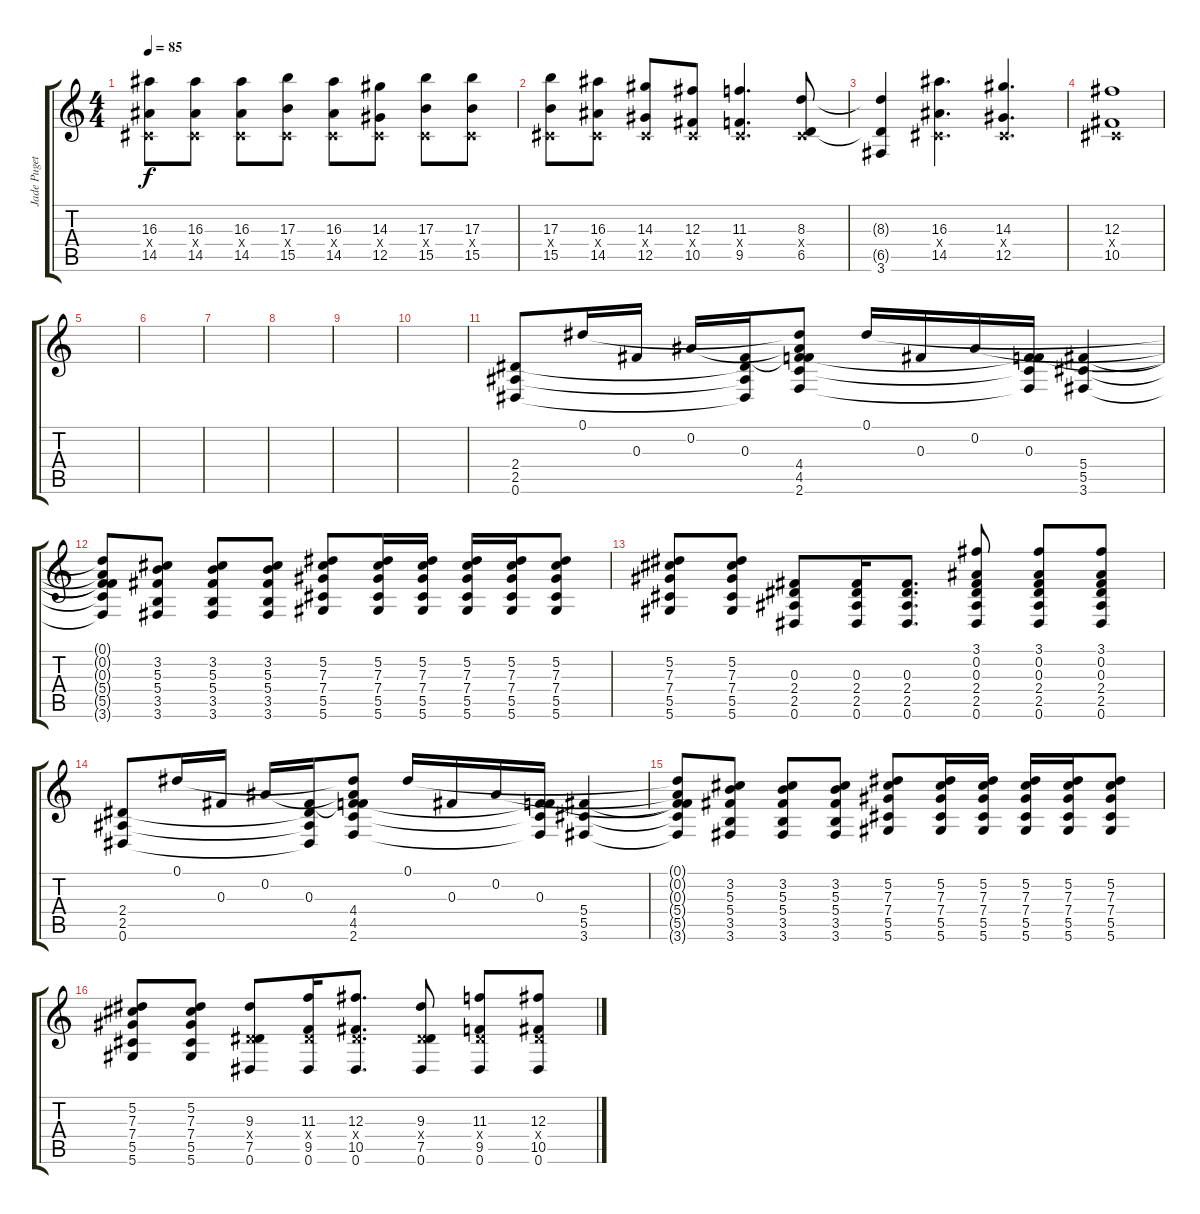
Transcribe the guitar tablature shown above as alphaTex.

\track ("Jade Puget" "Jade Puget") {instrument acousticguitarsteel}
\staff {score tabs}
\tuning (Eb4 Bb3 Gb3 Db3 Ab2 Eb2) {hide}
\ts (4 4)
\tempo 85
\clef g2
\ks c
(16.3 0.4{x} 14.5).8{dy f} (16.3 0.4{x} 14.5).8 (16.3 0.4{x} 14.5).8 (17.3 0.4{x} 15.5).8 (16.3 0.4{x} 14.5).8 (14.3 0.4{x} 12.5).8 (17.3 0.4{x} 15.5).8 (17.3 0.4{x} 15.5).8 |
(17.3 0.4{x} 15.5).8 (16.3 0.4{x} 14.5).8 (14.3 0.4{x} 12.5).8 (12.3 0.4{x} 10.5).8 (11.3 0.4{x} 9.5).4{d} (8.3 0.4{x} 6.5).8 |
(8.3{t} 6.5{t} 3.6{t}).4 (16.3 0.4{x} 14.5).4{d} (14.3 0.4{x} 12.5).4{d} |
(12.3 0.4{x} 10.5).1 |
|
|
|
|
|
|
(2.4 2.5 0.6).8 0.1.16 0.3.16 0.2.16 (0.3 2.4{t} 2.5{t} 0.6{t}).16 (0.1{t} 0.2{t} 0.3{t} 4.4 4.5 2.6).8 0.1.16 0.3.16 0.2.16 (0.3 4.4{t} 4.5{t} 2.6{t}).16 (5.4 5.5 3.6).4 |
(0.1{t} 0.2{t} 0.3{t} 5.4{t} 5.5{t} 3.6{t}).8 (3.2 5.3 5.4 3.5 3.6).8 (3.2 5.3 5.4 3.5 3.6).8 (3.2 5.3 5.4 3.5 3.6).8 (5.2 7.3 7.4 5.5 5.6).8 (5.2 7.3 7.4 5.5 5.6).16 (5.2 7.3 7.4 5.5 5.6).16 (5.2 7.3 7.4 5.5 5.6).16 (5.2 7.3 7.4 5.5 5.6).16 (5.2 7.3 7.4 5.5 5.6).8 |
(5.2 7.3 7.4 5.5 5.6).8 (5.2 7.3 7.4 5.5 5.6).8 (0.3 2.4 2.5 0.6).8 (0.3 2.4 2.5 0.6).16 (0.3 2.4 2.5 0.6).8{d} (3.1 0.2 0.3 2.4 2.5 0.6).8 (3.1 0.2 0.3 2.4 2.5 0.6).8 (3.1 0.2 0.3 2.4 2.5 0.6).8 |
(2.4 2.5 0.6).8 0.1.16 0.3.16 0.2.16 (0.3 2.4{t} 2.5{t} 0.6{t}).16 (0.1{t} 0.2{t} 0.3{t} 4.4 4.5 2.6).8 0.1.16 0.3.16 0.2.16 (0.3 4.4{t} 4.5{t} 2.6{t}).16 (5.4 5.5 3.6).4 |
(0.1{t} 0.2{t} 0.3{t} 5.4{t} 5.5{t} 3.6{t}).8 (3.2 5.3 5.4 3.5 3.6).8 (3.2 5.3 5.4 3.5 3.6).8 (3.2 5.3 5.4 3.5 3.6).8 (5.2 7.3 7.4 5.5 5.6).8 (5.2 7.3 7.4 5.5 5.6).16 (5.2 7.3 7.4 5.5 5.6).16 (5.2 7.3 7.4 5.5 5.6).16 (5.2 7.3 7.4 5.5 5.6).16 (5.2 7.3 7.4 5.5 5.6).8 |
(5.2 7.3 7.4 5.5 5.6).8 (5.2 7.3 7.4 5.5 5.6).8 (9.3 2.4{x} 7.5 0.6).8 (11.3 2.4{x} 9.5 0.6).16 (12.3 2.4{x} 10.5 0.6).8{d} (9.3 2.4{x} 7.5 0.6).8 (11.3 2.4{x} 9.5 0.6).8 (12.3 2.4{x} 10.5 0.6).8
